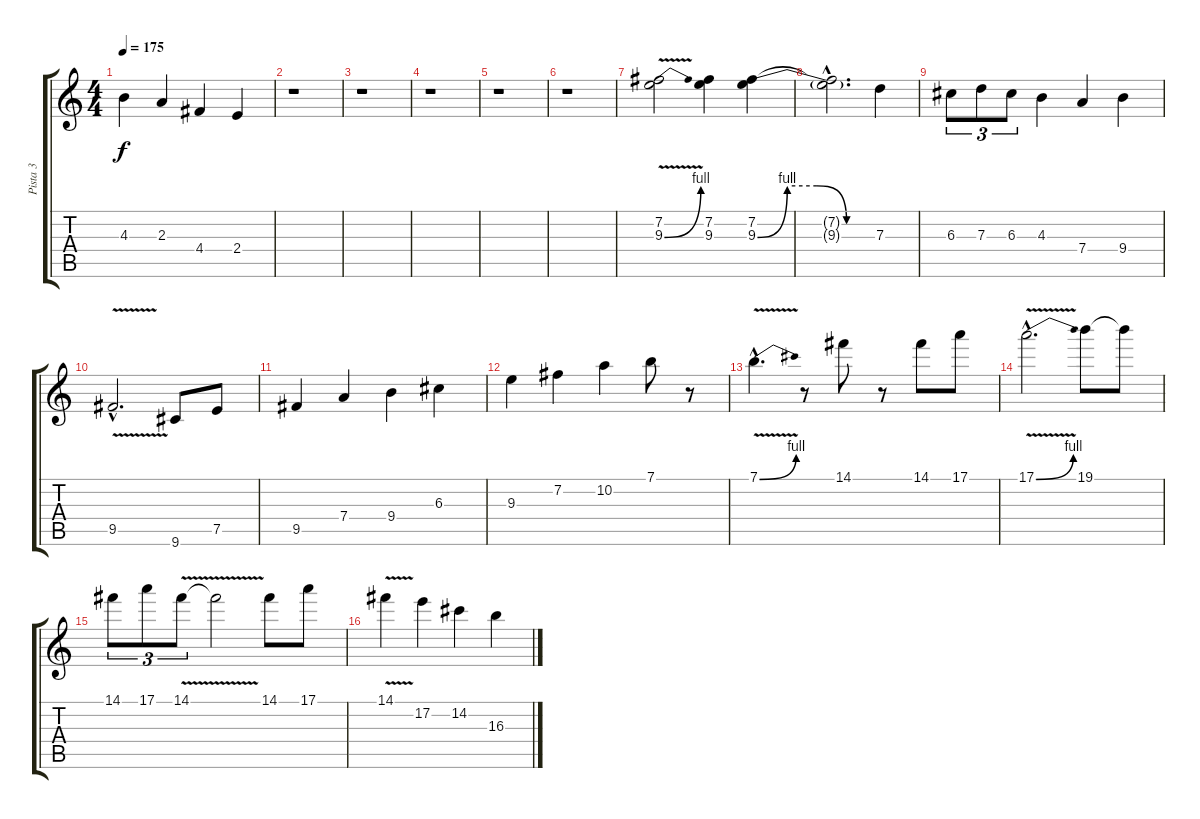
\track ("Pista 3" "Pista 3") {instrument overdrivenguitar}
\staff {score tabs}
\tuning (E4 B3 G3 D3 A2 E2) {hide}
\ts (4 4)
\tempo 175
\clef g2
\ks c
4.3.4{dy f} 2.3.4 4.4.4 2.4.4 |
r.1 |
r.1 |
r.1 |
r.1 |
r.1 |
(7.2 9.3{be (bend 0 0 60 4) v}).2 (7.2 9.3).4 (7.2 9.3{be (custom 0 0 15 4 30 4 45 0 60 0)}).4 |
(7.2{hac t} 9.3{hac t}).2{d} 7.3.4 |
6.3.8{tu (3 2)} 7.3.8{tu (3 2)} 6.3.8{tu (3 2)} 4.3.4 7.4.4 9.4.4 |
9.5{v hac}.2{d} 9.6.8 7.5.8 |
9.5.4 7.4.4 9.4.4 6.3.4 |
9.3.4 7.2.4 10.2.4 7.1.8 r.8 |
7.1{be (bend 0 0 60 4) v hac}.4{d} r.8 14.1.8 r.8 14.1.8 17.1.8 |
17.1{be (bend 0 0 60 4) v hac}.2{d} 19.1.8 19.1{t}.8 |
14.1.8{tu (3 2)} 17.1.8{tu (3 2)} 14.1{v}.8{tu (3 2)} 14.1{t}.2 14.1.8 17.1.8 |
14.1{v}.4 17.2.4 14.2.4 16.3.4
